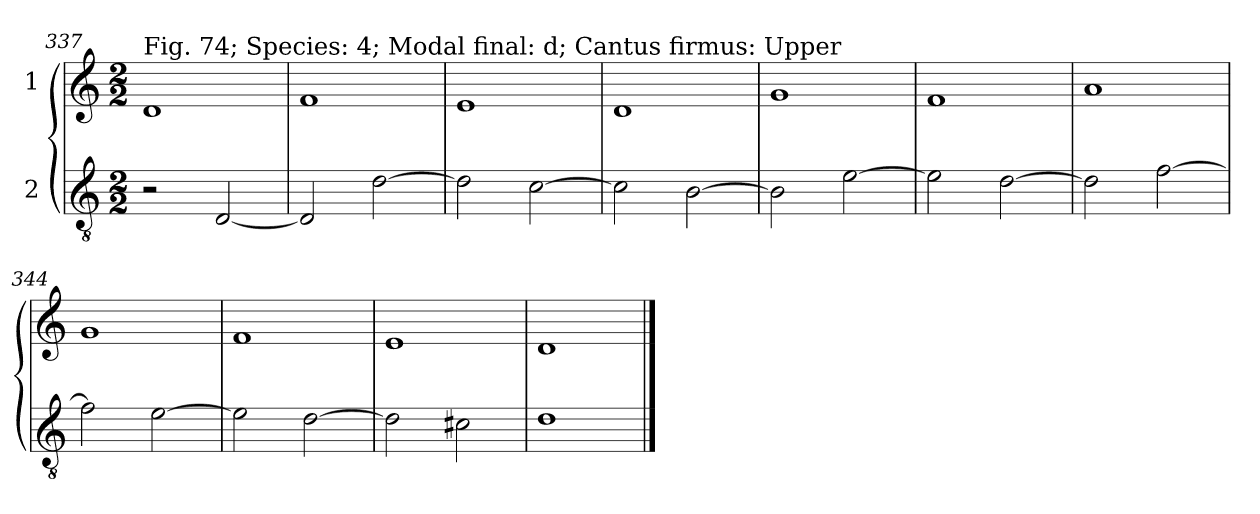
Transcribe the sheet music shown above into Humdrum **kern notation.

**kern	**kern
*part2	*part1
*staff2	*staff1
*I"2	*I"1
*clefGv2	*clefG2
*k[]	*k[]
*M2/2	*M2/2
=337	=337
!	!LO:TX:a:t=Fig. 74; Species&colon; 4; Modal final&colon; d; Cantus firmus&colon; Upper
2r	1d
[2D/	.
=338	=338
2D/]	1f
[2d\	.
=339	=339
2d\]	1e
[2c\	.
=340	=340
2c\]	1d
[2B\	.
=341	=341
2B\]	1g
[2e\	.
=342	=342
2e\]	1f
[2d\	.
=343	=343
2d\]	1a
[2f\	.
=344	=344
2f\]	1g
[2e\	.
=345	=345
2e\]	1f
[2d\	.
=346	=346
2d\]	1e
2c#X\	.
=347	=347
1d	1d
==	==
*-	*-
